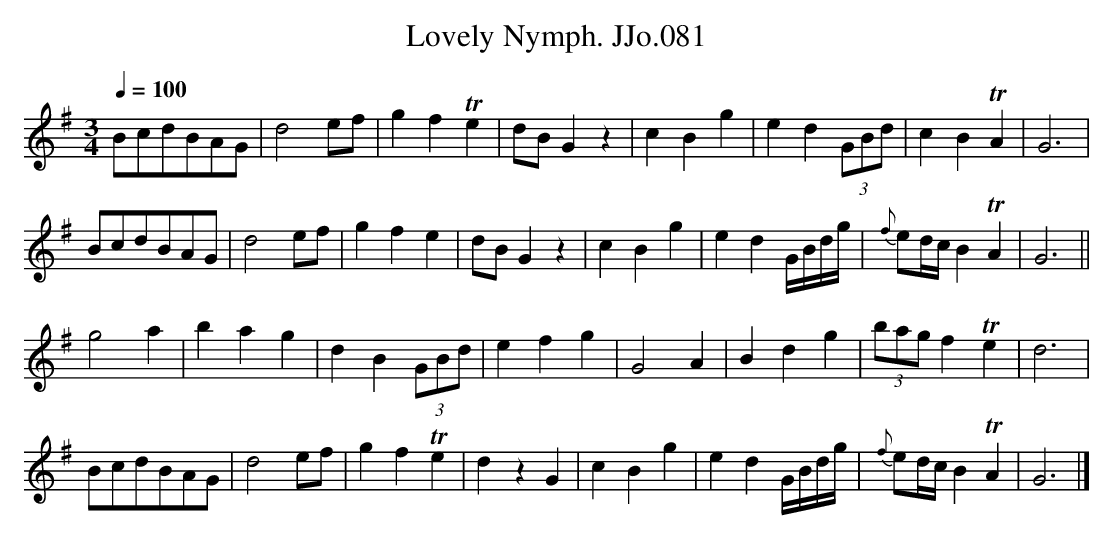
X:1
T:Lovely Nymph. JJo.081
L:1/8
M:3/4
Q:1/4=100
K:G
BcdBAG|d4ef|g2f2Te2|dBG2z2|c2B2g2|e2d2 (3GBd|c2B2TA2|G6|!
BcdBAG|d4ef|g2f2 e2|dBG2z2|c2B2g2|e2d2 G/B/d/g/|{f}ed/c/B2TA2|G6||!
g4a2|b2a2g2|d2B2(3GBd|e2f2g2|G4A2|B2d2g2|(3bag f2Te2|d6|!
BcdBAG|d4ef|g2f2Te2|d2z2G2|c2B2g2|e2d2 G/B/d/g/|{f}ed/c/B2TA2|G6|]
